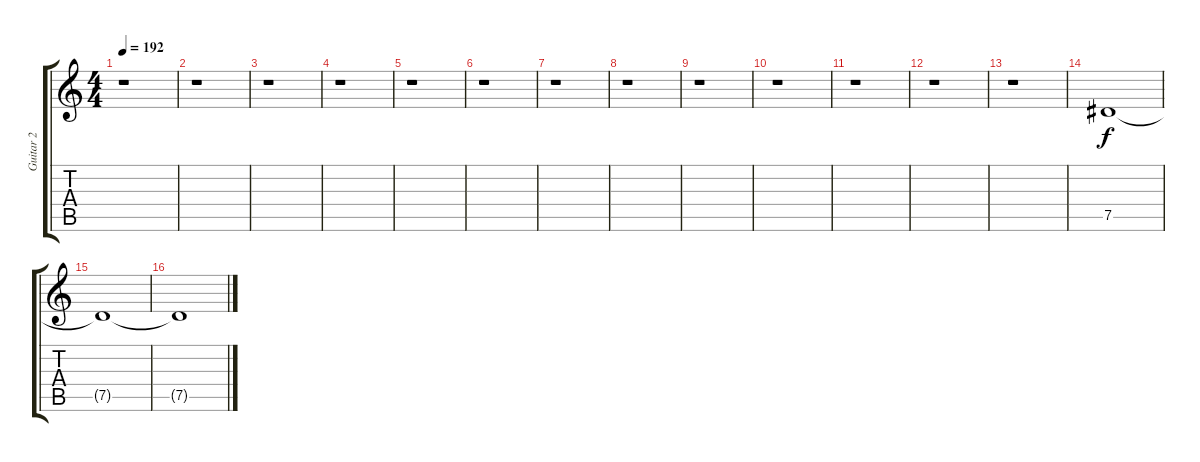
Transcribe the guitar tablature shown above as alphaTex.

\track ("Guitar 2" "Guitar 2") {instrument overdrivenguitar}
\staff {score tabs}
\tuning (Eb4 Bb3 Gb3 Db3 Ab2 Eb2) {hide}
\ts (4 4)
\tempo 192
\clef g2
\ks c
r.1{dy f instrument overdrivenguitar} |
r.1 |
r.1 |
r.1 |
r.1 |
r.1 |
r.1 |
r.1 |
r.1 |
r.1 |
r.1 |
r.1 |
r.1 |
7.5.1 |
7.5{t}.1 |
7.5{t}.1
